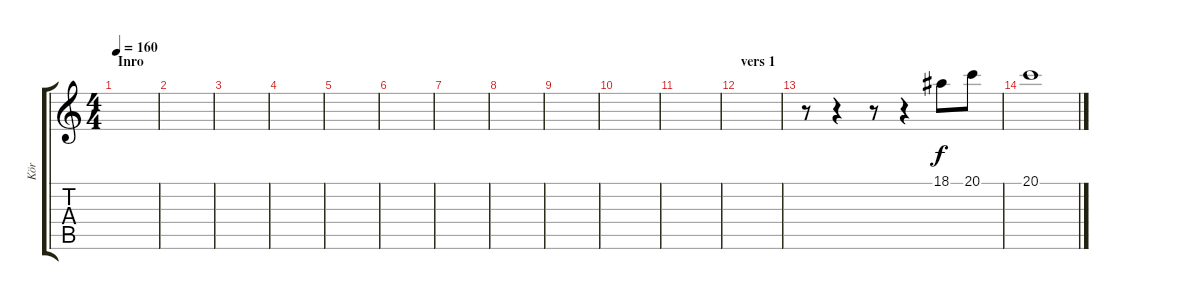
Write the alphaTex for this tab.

\track ("Kör" "Kör") {instrument stringensemble1}
\staff {score tabs}
\tuning (E4 B3 G3 D3 A2 E2) {hide}
\ts (4 4)
\section ("" "Inro")
\tempo 160
\clef g2
\ks c
|
|
|
|
|
|
|
|
|
|
|
\section ("" "vers 1")
|
r.8 r.4 r.8 r.4 18.1.8 20.1.8 |
20.1.1
